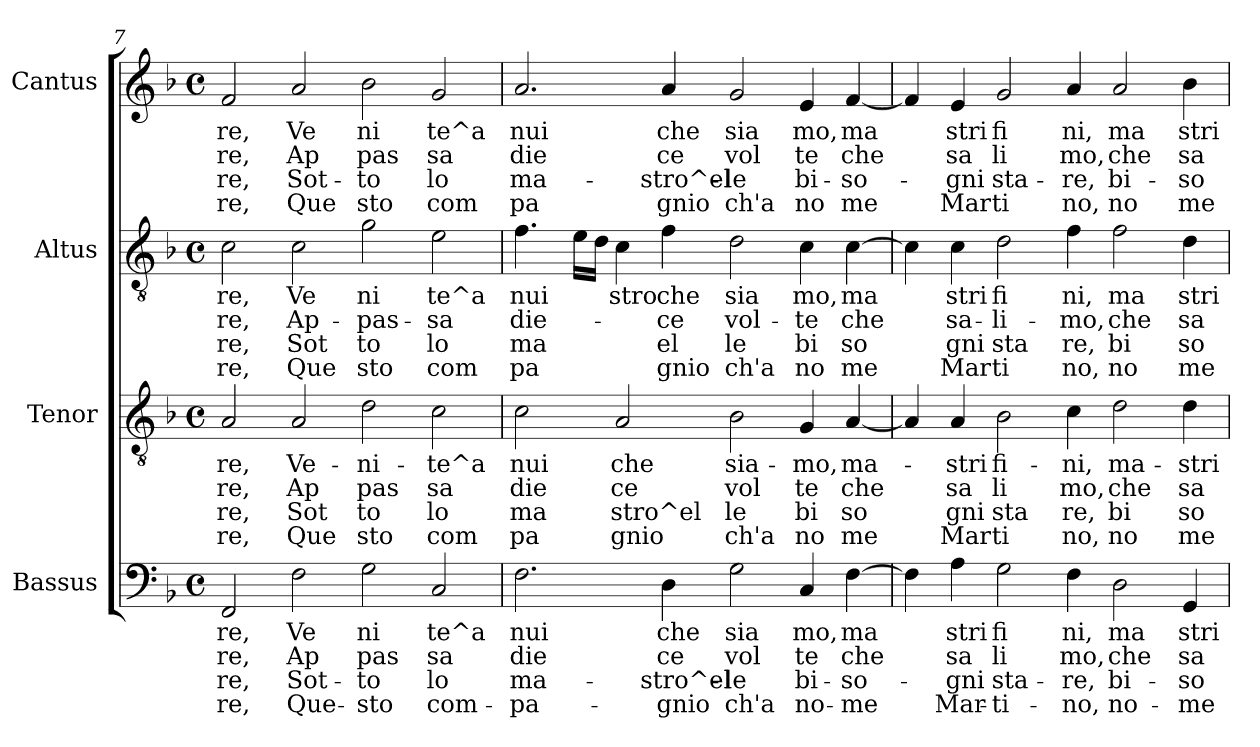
**kern	**text	**text	**text	**text	**kern	**text	**text	**text	**text	**kern	**text	**text	**text	**text	**kern	**text	**text	**text	**text
*part4	*part4	*part4	*part4	*part4	*part3	*part3	*part3	*part3	*part3	*part2	*part2	*part2	*part2	*part2	*part1	*part1	*part1	*part1	*part1
*staff4	*staff4	*staff4	*staff4	*staff4	*staff3	*staff3	*staff3	*staff3	*staff3	*staff2	*staff2	*staff2	*staff2	*staff2	*staff1	*staff1	*staff1	*staff1	*staff1
*I"Bassus	*	*	*	*	*I"Tenor	*	*	*	*	*I"Altus	*	*	*	*	*I"Cantus	*	*	*	*
*clefF4	*	*	*	*	*clefGv2	*	*	*	*	*clefGv2	*	*	*	*	*clefG2	*	*	*	*
*k[b-]	*	*	*	*	*k[b-]	*	*	*	*	*k[b-]	*	*	*	*	*k[b-]	*	*	*	*
*F:	*	*	*	*	*F:	*	*	*	*	*F:	*	*	*	*	*F:	*	*	*	*
*M4/4	*	*	*	*	*M4/4	*	*	*	*	*M4/4	*	*	*	*	*M4/4	*	*	*	*
*met(c)	*	*	*	*	*met(c)	*	*	*	*	*met(c)	*	*	*	*	*met(c)	*	*	*	*
=7	=7	=7	=7	=7	=7	=7	=7	=7	=7	=7	=7	=7	=7	=7	=7	=7	=7	=7	=7
!	!LO:LY:b:rj	!LO:LY:b:rj	!LO:LY:b:rj	!LO:LY:b:rj	!	!LO:LY:b:rj	!LO:LY:b:rj	!LO:LY:b:rj	!LO:LY:b:rj	!	!LO:LY:b:rj	!LO:LY:b:rj	!LO:LY:b:rj	!LO:LY:b:rj	!	!LO:LY:a:rj	!LO:LY:b:rj	!LO:LY:b:rj	!LO:LY:b:rj
2FF/	-re,	re,	re,	re,	2A/	re,	re,	re,	re,	2c\	re,	re,	re,	re,	2f/	-re,	re,	re,	re,
!	!LO:LY:b:rj	!LO:LY:b:rj	!LO:LY:b:rj	!LO:LY:b:rj	!	!LO:LY:b:rj	!LO:LY:b:rj	!LO:LY:b:rj	!LO:LY:b:rj	!	!LO:LY:b:rj	!LO:LY:b:rj	!LO:LY:b:rj	!LO:LY:b:rj	!	!LO:LY:a:rj	!LO:LY:b:rj	!LO:LY:b:rj	!LO:LY:b:rj
2F\	Ve	Ap	Sot-	-Que-	2A/	Ve-	-Ap	Sot	Que	2c\	Ve	Ap-	-Sot	Que	2a/	Ve	Ap	Sot-	-Que
!	!LO:LY:b:rj	!LO:LY:b:rj	!LO:LY:b:rj	!LO:LY:b:rj	!	!LO:LY:b:rj	!LO:LY:b:rj	!LO:LY:b:rj	!LO:LY:b:rj	!	!LO:LY:b:rj	!LO:LY:b:rj	!LO:LY:b:rj	!LO:LY:b:rj	!	!LO:LY:a:rj	!LO:LY:b:rj	!LO:LY:b:rj	!LO:LY:b:rj
2G\	-ni	pas	to	sto	2d\	ni-	-pas	to	sto	2g\	ni	pas-	-to	sto	2b-\	ni	pas	to	sto
!	!LO:LY:b:rj	!LO:LY:b:rj	!LO:LY:b:rj	!LO:LY:b:rj	!	!LO:LY:b:rj	!LO:LY:b:rj	!LO:LY:b:rj	!LO:LY:b:rj	!	!LO:LY:b:rj	!LO:LY:b:rj	!LO:LY:b:rj	!LO:LY:b:rj	!	!LO:LY:a:rj	!LO:LY:b:rj	!LO:LY:b:rj	!LO:LY:b:rj
2C/	te^a	sa	lo	com-	2c\	te^a	sa	lo	com	2e\	te^a	sa	lo	com	2g/	te^a	sa	lo	com
=8	=8	=8	=8	=8	=8	=8	=8	=8	=8	=8	=8	=8	=8	=8	=8	=8	=8	=8	=8
!	!LO:LY:b:rj	!LO:LY:b:rj	!LO:LY:b:rj	!LO:LY:b:rj	!	!LO:LY:b:rj	!LO:LY:b:rj	!LO:LY:b:rj	!LO:LY:b:rj	!	!LO:LY:b:rj	!LO:LY:b:rj	!LO:LY:b:rj	!LO:LY:b:rj	!	!LO:LY:a:rj	!LO:LY:b:rj	!LO:LY:b:rj	!LO:LY:b:rj
2.F\	-nui	die	ma-	-pa-	2c\	nui	die	ma	pa	4.f\	nui	die-	-ma	pa	2.a/	nui	die	ma-	-pa
!	!	!	!	!	!	!	!	!	!	!	!LO:LY:b:rj	!LO:LY:b:rj	!LO:LY:b:rj	!LO:LY:b:rj	!	!	!	!	!
.	.	.	.	.	.	.	.	.	.	16e\L	.	.	.	.	.	.	.	.	.
!	!	!	!	!	!	!	!	!	!	!	!LO:LY:b:rj	!LO:LY:b:rj	!LO:LY:b:rj	!LO:LY:b:rj	!	!	!	!	!
.	.	.	.	.	.	.	.	.	.	16d\J	.	.	.	.	.	.	.	.	.
!	!	!	!	!	!	!LO:LY:b:rj	!LO:LY:b:rj	!LO:LY:b:rj	!LO:LY:b:rj	!	!LO:LY:b:rj	!LO:LY:b:rj	!LO:LY:b:rj	!LO:LY:b:rj	!	!	!	!	!
.	.	.	.	.	2A/	che	ce	stro^el	gnio	4c\	stro	.	.	.	.	.	.	.	.
!	!LO:LY:b:rj	!LO:LY:b:rj	!LO:LY:b:rj	!LO:LY:b:rj	!	!	!	!	!	!	!LO:LY:b:rj	!LO:LY:b:rj	!LO:LY:b:rj	!LO:LY:b:rj	!	!LO:LY:a:rj	!LO:LY:b:rj	!LO:LY:b:rj	!LO:LY:b:rj
4D\	-che	ce	stro^el-	-gnio	.	.	.	.	.	4f\	che	ce	el	gnio	4a/	che	ce	stro^el-	-gnio
!	!LO:LY:b:rj	!LO:LY:b:rj	!LO:LY:b:rj	!LO:LY:b:rj	!	!LO:LY:b:rj	!LO:LY:b:rj	!LO:LY:b:rj	!LO:LY:b:rj	!	!LO:LY:b:rj	!LO:LY:b:rj	!LO:LY:b:rj	!LO:LY:b:rj	!	!LO:LY:a:rj	!LO:LY:b:rj	!LO:LY:b:rj	!LO:LY:b:rj
2G\	sia	vol	le	ch'a	2B-\	sia-	-vol	le	ch'a	2d\	sia	vol-	-le	ch'a	2g/	sia	vol	le	ch'a
!	!LO:LY:b:rj	!LO:LY:b:rj	!LO:LY:b:rj	!LO:LY:b:rj	!	!LO:LY:b:rj	!LO:LY:b:rj	!LO:LY:b:rj	!LO:LY:b:rj	!	!LO:LY:b:rj	!LO:LY:b:rj	!LO:LY:b:rj	!LO:LY:b:rj	!	!LO:LY:a:rj	!LO:LY:b:rj	!LO:LY:b:rj	!LO:LY:b:rj
4C/	mo,	te	bi-	-no-	4G/	mo,	te	bi	no	4c\	mo,	te	bi	no	4e/	mo,	te	bi-	-no
!	!LO:LY:b:rj	!LO:LY:b:rj	!LO:LY:b:rj	!LO:LY:b:rj	!	!LO:LY:b:rj	!LO:LY:b:rj	!LO:LY:b:rj	!LO:LY:b:rj	!	!LO:LY:b:rj	!LO:LY:b:rj	!LO:LY:b:rj	!LO:LY:b:rj	!	!LO:LY:a:rj	!LO:LY:b:rj	!LO:LY:b:rj	!LO:LY:b:rj
[>4F\	-ma	che	so-	-me	[<4A/	ma-	-che	so	me	[>4c\	ma	che	so	me	[<4f/	ma	che	so-	-me
=9	=9	=9	=9	=9	=9	=9	=9	=9	=9	=9	=9	=9	=9	=9	=9	=9	=9	=9	=9
!	!LO:LY:b:rj	!LO:LY:b:rj	!LO:LY:b:rj	!LO:LY:b:rj	!	!LO:LY:b:rj	!LO:LY:b:rj	!LO:LY:b:rj	!LO:LY:b:rj	!	!LO:LY:b:rj	!LO:LY:b:rj	!LO:LY:b:rj	!LO:LY:b:rj	!	!LO:LY:a:rj	!LO:LY:b:rj	!LO:LY:b:rj	!LO:LY:b:rj
4F\]	.	.	.	.	4A/]	.	.	.	.	4c\]	.	.	-	-	4f/]	.	.	.	.
!	!LO:LY:b:rj	!LO:LY:b:rj	!LO:LY:b:rj	!LO:LY:b:rj	!	!LO:LY:b:rj	!LO:LY:b:rj	!LO:LY:b:rj	!LO:LY:b:rj	!	!LO:LY:b:rj	!LO:LY:b:rj	!LO:LY:b:rj	!LO:LY:b:rj	!	!LO:LY:a:rj	!LO:LY:b:rj	!LO:LY:b:rj	!LO:LY:b:rj
4A\	stri	sa	gni	Mar-	4A/	stri	sa	gni	Mar	4c\	stri	sa-	-gni	Mar	4e/	stri	sa	gni	Mar
!	!LO:LY:b:rj	!LO:LY:b:rj	!LO:LY:b:rj	!LO:LY:b:rj	!	!LO:LY:b:rj	!LO:LY:b:rj	!LO:LY:b:rj	!LO:LY:b:rj	!	!LO:LY:b:rj	!LO:LY:b:rj	!LO:LY:b:rj	!LO:LY:b:rj	!	!LO:LY:a:rj	!LO:LY:b:rj	!LO:LY:b:rj	!LO:LY:b:rj
2G\	-fi	li	sta-	-ti-	2B-\	fi-	-li	sta	ti	2d\	fi	li-	-sta	ti	2g/	fi	li	sta-	-ti
!	!LO:LY:b:rj	!LO:LY:b:rj	!LO:LY:b:rj	!LO:LY:b:rj	!	!LO:LY:b:rj	!LO:LY:b:rj	!LO:LY:b:rj	!LO:LY:b:rj	!	!LO:LY:b:rj	!LO:LY:b:rj	!LO:LY:b:rj	!LO:LY:b:rj	!	!LO:LY:a:rj	!LO:LY:b:rj	!LO:LY:b:rj	!LO:LY:b:rj
4F\	-ni,	mo,	re,	no,	4c\	ni,	mo,	re,	no,	4f\	ni,	mo,	re,	no,	4a/	ni,	mo,	re,	no,
!	!LO:LY:b:rj	!LO:LY:b:rj	!LO:LY:b:rj	!LO:LY:b:rj	!	!LO:LY:b:rj	!LO:LY:b:rj	!LO:LY:b:rj	!LO:LY:b:rj	!	!LO:LY:b:rj	!LO:LY:b:rj	!LO:LY:b:rj	!LO:LY:b:rj	!	!LO:LY:a:rj	!LO:LY:b:rj	!LO:LY:b:rj	!LO:LY:b:rj
2D\	ma	che	bi-	-no-	2d\	ma-	-che	bi	no	2f\	ma	che	bi	no	2a/	ma	che	bi-	-no
!	!LO:LY:b:rj	!LO:LY:b:rj	!LO:LY:b:rj	!LO:LY:b:rj	!	!LO:LY:b:rj	!LO:LY:b:rj	!LO:LY:b:rj	!LO:LY:b:rj	!	!LO:LY:b:rj	!LO:LY:b:rj	!LO:LY:b:rj	!LO:LY:b:rj	!	!LO:LY:a:rj	!LO:LY:b:rj	!LO:LY:b:rj	!LO:LY:b:rj
4GG/	-stri	sa	so-	-me	4d\	stri	sa	so	me	4d\	stri	sa-	-so	me	4b-\	stri	sa	so-	-me
=	=	=	=	=	=	=	=	=	=	=	=	=	=	=	=	=	=	=	=
*-	*-	*-	*-	*-	*-	*-	*-	*-	*-	*-	*-	*-	*-	*-	*-	*-	*-	*-	*-
